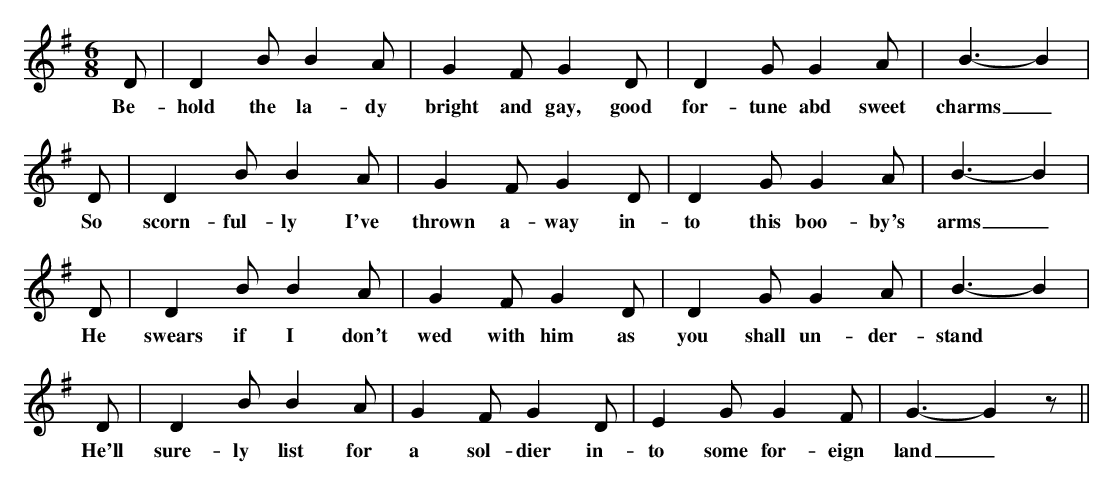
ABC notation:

X:1SouthScarle
M:6/8
K:G
D|D2BB2A|G2FG2D|D2GG2A|B3-B2|
w:Be-hold the la-dy bright and gay, good for-tune abd sweet charms_
D|D2BB2A|G2FG2D|D2GG2A|B3-B2|
w:So scorn-ful-ly I've thrown a-way in-to this boo-by's arms_
D|D2BB2A|G2FG2D|D2GG2A|B3-B2|
w:He swears if I don't wed with him as you shall un-der-stand
D|D2BB2A|G2FG2D|E2GG2F|G3-G2z||
w:He'll sure-ly list for a sol-dier in-to some for-eign land_
